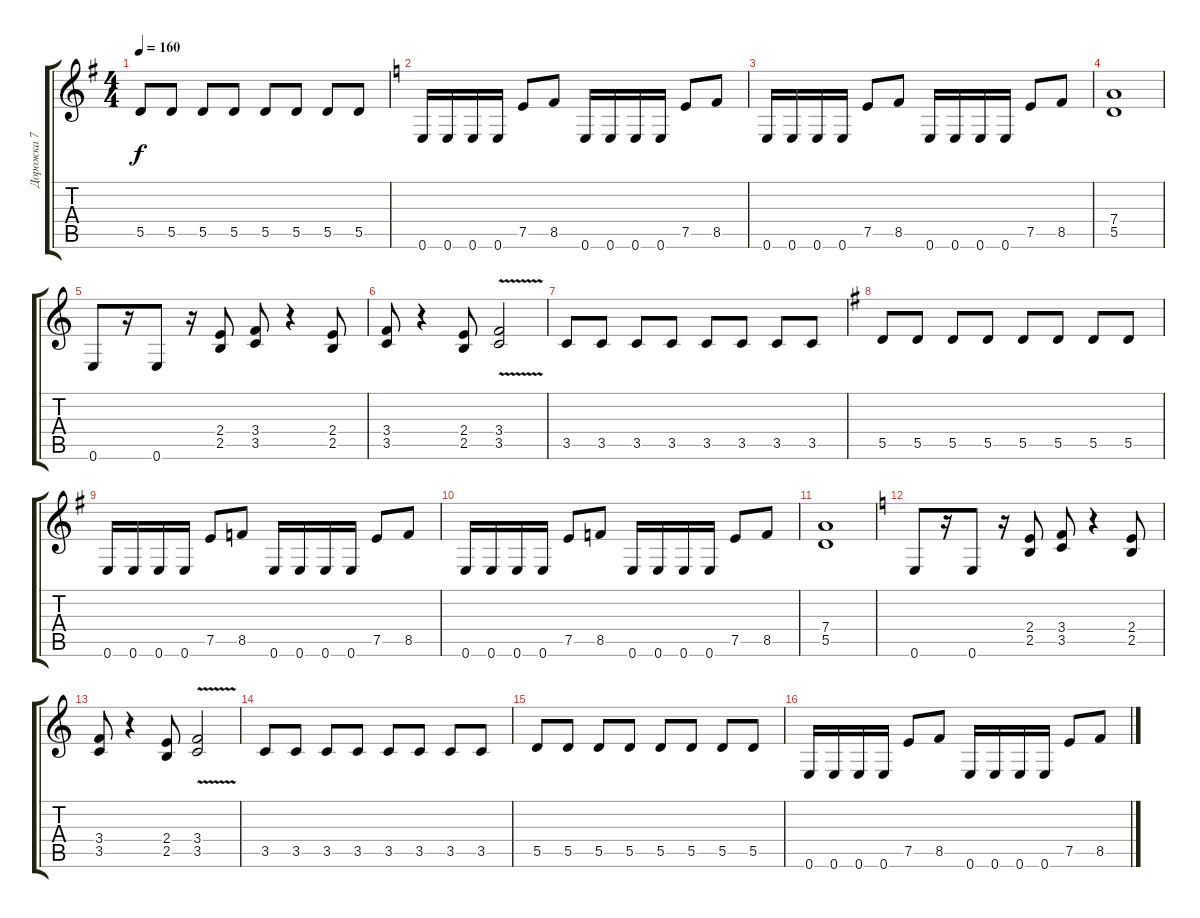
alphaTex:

\track ("Дорожка 7" "Дорожка 7") {instrument acousticguitarnylon}
\staff {score tabs}
\tuning (E4 B3 G3 D3 A2 E2) {hide}
\ts (4 4)
\tempo 160
\clef g2
\ks g
5.5.8{dy f} 5.5.8 5.5.8 5.5.8 5.5.8 5.5.8 5.5.8 5.5.8 |
\ks c
0.6.16 0.6.16 0.6.16 0.6.16 7.5.8 8.5.8 0.6.16 0.6.16 0.6.16 0.6.16 7.5.8 8.5.8 |
0.6.16 0.6.16 0.6.16 0.6.16 7.5.8 8.5.8 0.6.16 0.6.16 0.6.16 0.6.16 7.5.8 8.5.8 |
(7.4 5.5).1 |
0.6.8 r.16 0.6.8 r.16 (2.4 2.5).8 (3.4 3.5).8 r.4 (2.4 2.5).8 |
(3.4 3.5).8 r.4 (2.4 2.5).8 (3.4{v} 3.5{v}).2 |
3.5.8 3.5.8 3.5.8 3.5.8 3.5.8 3.5.8 3.5.8 3.5.8 |
\ks g
5.5.8 5.5.8 5.5.8 5.5.8 5.5.8 5.5.8 5.5.8 5.5.8 |
0.6.16 0.6.16 0.6.16 0.6.16 7.5.8 8.5.8 0.6.16 0.6.16 0.6.16 0.6.16 7.5.8 8.5.8 |
0.6.16 0.6.16 0.6.16 0.6.16 7.5.8 8.5.8 0.6.16 0.6.16 0.6.16 0.6.16 7.5.8 8.5.8 |
(7.4 5.5).1 |
\ks c
0.6.8 r.16 0.6.8 r.16 (2.4 2.5).8 (3.4 3.5).8 r.4 (2.4 2.5).8 |
(3.4 3.5).8 r.4 (2.4 2.5).8 (3.4{v} 3.5{v}).2 |
3.5.8 3.5.8 3.5.8 3.5.8 3.5.8 3.5.8 3.5.8 3.5.8 |
5.5.8 5.5.8 5.5.8 5.5.8 5.5.8 5.5.8 5.5.8 5.5.8 |
0.6.16 0.6.16 0.6.16 0.6.16 7.5.8 8.5.8 0.6.16 0.6.16 0.6.16 0.6.16 7.5.8 8.5.8
